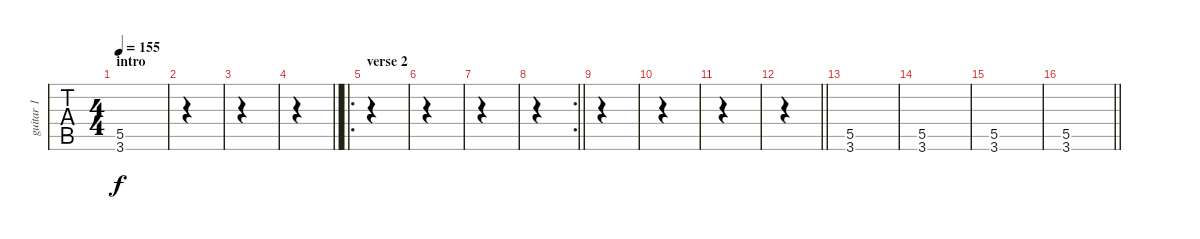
\track ("guitar 1" "guitar 1") {instrument overdrivenguitar}
\staff {tabs}
\tuning (E4 B3 G3 D3 A2 E2) {hide}
\ts (4 4)
\section ("" "intro")
\tempo 155
\clef g2
\ks c
(5.5 3.6).1{dy f volume 0} |
|
|
\barLineRight lightlight
|
\ro
\section ("" "verse 2")
|
|
|
\rc 2
\barLineRight lightlight
|
|
|
|
\barLineRight lightlight
|
(5.5 3.6).1{volume 13} |
(5.5 3.6).1 |
(5.5 3.6).1 |
\barLineRight lightlight
(5.5 3.6).1
